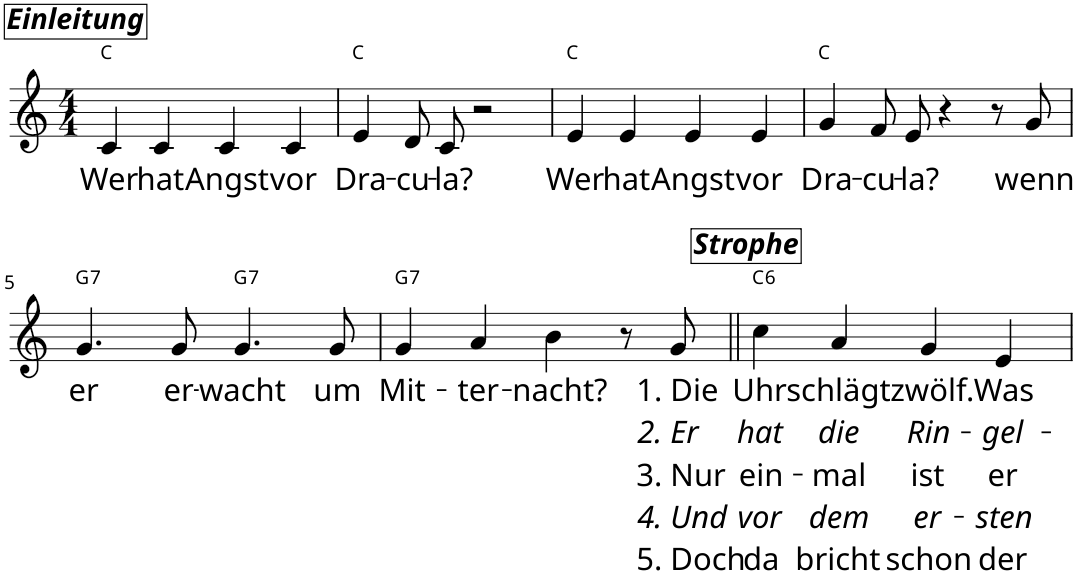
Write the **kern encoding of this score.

**kern	**text	**text	**text	**text	**text	**harte
*part1	*part1	*part1	*part1	*part1	*part1	*part1
*staff1	*staff1	*staff1	*staff1	*staff1	*staff1	*
*I"P1	*	*	*	*	*	*
*clefG2	*	*	*	*	*	*
*k[]	*	*	*	*	*	*
*M4/4	*	*	*	*	*	*
=1	=1	=1	=1	=1	=1	=1
!LO:TX:a:Bi:t=Einleitung	!	!	!	!	!	!
!	!LO:LY:b	!	!	!	!	!
4c/	Wer	.	.	.	.	C:maj
!	!LO:LY:b	!	!	!	!	!
4c/	hat	.	.	.	.	.
!	!LO:LY:b	!	!	!	!	!
4c/	Angst	.	.	.	.	.
!	!LO:LY:b	!	!	!	!	!
4c/	vor	.	.	.	.	.
=2	=2	=2	=2	=2	=2	=2
!	!LO:LY:b	!	!	!	!	!
4e/	Dra-	.	.	.	.	C:maj
!	!LO:LY:b	!	!	!	!	!
8d/L	-cu-	.	.	.	.	.
!	!LO:LY:b	!	!	!	!	!
8c/J	-la?	.	.	.	.	.
2r	.	.	.	.	.	.
=3	=3	=3	=3	=3	=3	=3
!	!LO:LY:b	!	!	!	!	!
4e/	Wer	.	.	.	.	C:maj
!	!LO:LY:b	!	!	!	!	!
4e/	hat	.	.	.	.	.
!	!LO:LY:b	!	!	!	!	!
4e/	Angst	.	.	.	.	.
!	!LO:LY:b	!	!	!	!	!
4e/	vor	.	.	.	.	.
=4	=4	=4	=4	=4	=4	=4
!	!LO:LY:b	!	!	!	!	!
4g/	Dra-	.	.	.	.	C:maj
!	!LO:LY:b	!	!	!	!	!
8f/L	-cu-	.	.	.	.	.
!	!LO:LY:b	!	!	!	!	!
8e/J	-la?	.	.	.	.	.
4r	.	.	.	.	.	.
8r	.	.	.	.	.	.
!	!LO:LY:b	!	!	!	!	!
8g/	wenn	.	.	.	.	.
!!LO:LB:g=z
=5	=5	=5	=5	=5	=5	=5
!	!LO:LY:b	!	!	!	!	!LO:H:kt=7
4.g/	er	.	.	.	.	G:7
!	!LO:LY:b	!	!	!	!	!
8g/	er-	.	.	.	.	.
!	!LO:LY:b	!	!	!	!	!LO:H:kt=7
4.g/	-wacht	.	.	.	.	G:7
!	!LO:LY:b	!	!	!	!	!
8g/	um	.	.	.	.	.
=6	=6	=6	=6	=6	=6	=6
!	!LO:LY:b	!	!	!	!	!LO:H:kt=7
4g/	Mit-	.	.	.	.	G:7
!	!LO:LY:b	!	!	!	!	!
4a/	-ter-	.	.	.	.	.
!	!LO:LY:b	!	!	!	!	!
4b\	-nacht?	.	.	.	.	.
8r	.	.	.	.	.	.
!	!LO:LY:b	!LO:LY:b	!LO:LY:b	!LO:LY:b	!LO:LY:b	!
8g/	1. Die	2. Er	3. Nur	4. Und	5. Doch	.
=7||	=7||	=7||	=7||	=7||	=7||	=7||
!LO:TX:a:Bi:t=Strophe	!	!	!	!	!	!
!	!LO:LY:b	!LO:LY:b	!LO:LY:b	!LO:LY:b	!LO:LY:b	!LO:H:kt=6
4cc\	Uhr	hat	ein-	vor	da	C:maj6
!	!LO:LY:b	!LO:LY:b	!LO:LY:b	!LO:LY:b	!LO:LY:b	!
4a/	schlägt	die	-mal	dem	bricht	.
!	!LO:LY:b	!LO:LY:b	!LO:LY:b	!LO:LY:b	!LO:LY:b	!
4g/	zwölf.	Rin-	ist	er-	schon	.
!	!LO:LY:b	!LO:LY:b	!LO:LY:b	!LO:LY:b	!LO:LY:b	!
4e/	Was	-gel-	er	-sten	der	.
=	=	=	=	=	=	=
*-	*-	*-	*-	*-	*-	*-
